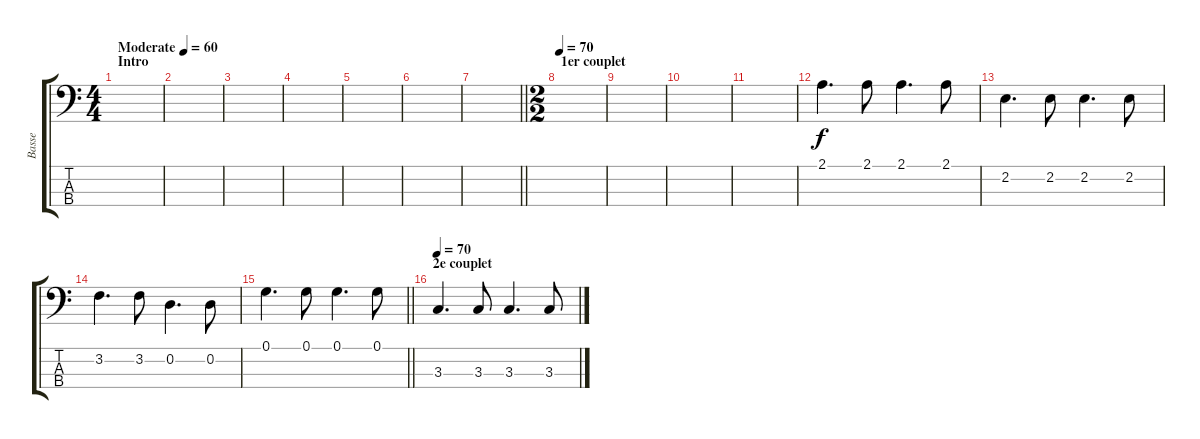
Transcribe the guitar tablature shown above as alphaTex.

\track ("Basse" "Basse") {instrument acousticbass}
\staff {score tabs}
\tuning (G2 D2 A1 E1) {hide}
\ts (4 4)
\section ("" "Intro")
\tempo (60 "Moderate")
\clef f4
\ks c
|
|
|
|
|
|
\barLineRight lightlight
|
\ts (2 2)
\section ("" "1er couplet")
\tempo 80
\tempo 70
|
|
|
|
2.1.4{d} 2.1.8 2.1.4{d} 2.1.8 |
2.2.4{d} 2.2.8 2.2.4{d} 2.2.8 |
3.2.4{d} 3.2.8 0.2.4{d} 0.2.8 |
\barLineRight lightlight
0.1.4{d} 0.1.8 0.1.4{d} 0.1.8 |
\section ("" "2e couplet")
\tempo 70
3.3.4{d} 3.3.8 3.3.4{d} 3.3.8
